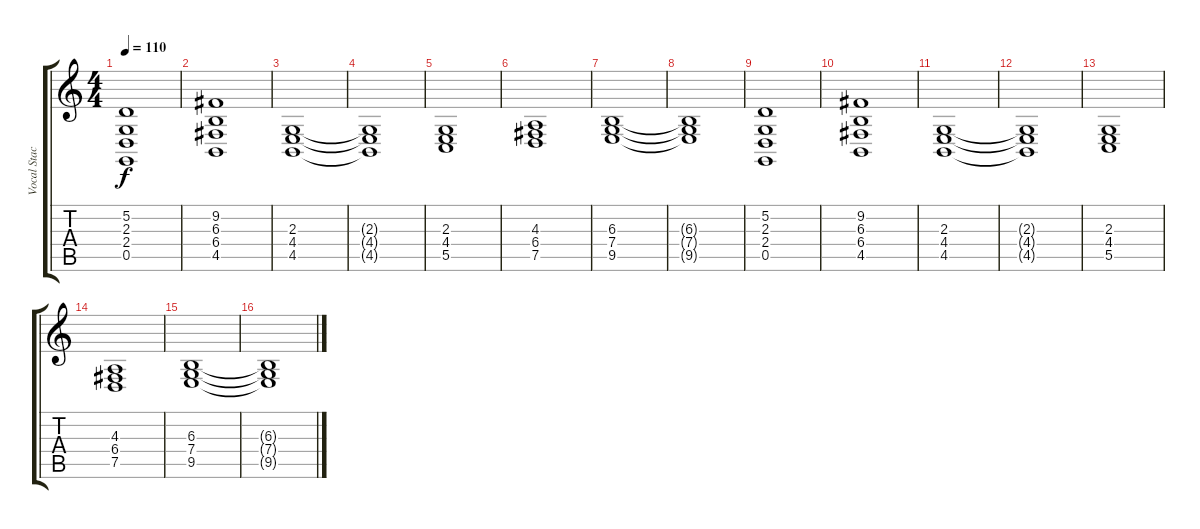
\track ("Vocal Stacks" "Vocal Stac") {instrument choiraahs}
\staff {score tabs}
\tuning (D4 A3 F3 C3 G2 C2) {hide}
\ts (4 4)
\tempo 110
\clef g2
\ks c
(5.2 2.3 2.4 0.5).1{dy f} |
(9.2 6.3 6.4 4.5).1 |
(2.3 4.4 4.5).1 |
(2.3{t} 4.4{t} 4.5{t}).1 |
(2.3 4.4 5.5).1 |
(4.3 6.4 7.5).1 |
(6.3 7.4 9.5).1 |
(6.3{t} 7.4{t} 9.5{t}).1 |
(5.2 2.3 2.4 0.5).1 |
(9.2 6.3 6.4 4.5).1 |
(2.3 4.4 4.5).1 |
(2.3{t} 4.4{t} 4.5{t}).1 |
(2.3 4.4 5.5).1 |
(4.3 6.4 7.5).1 |
(6.3 7.4 9.5).1 |
(6.3{t} 7.4{t} 9.5{t}).1
